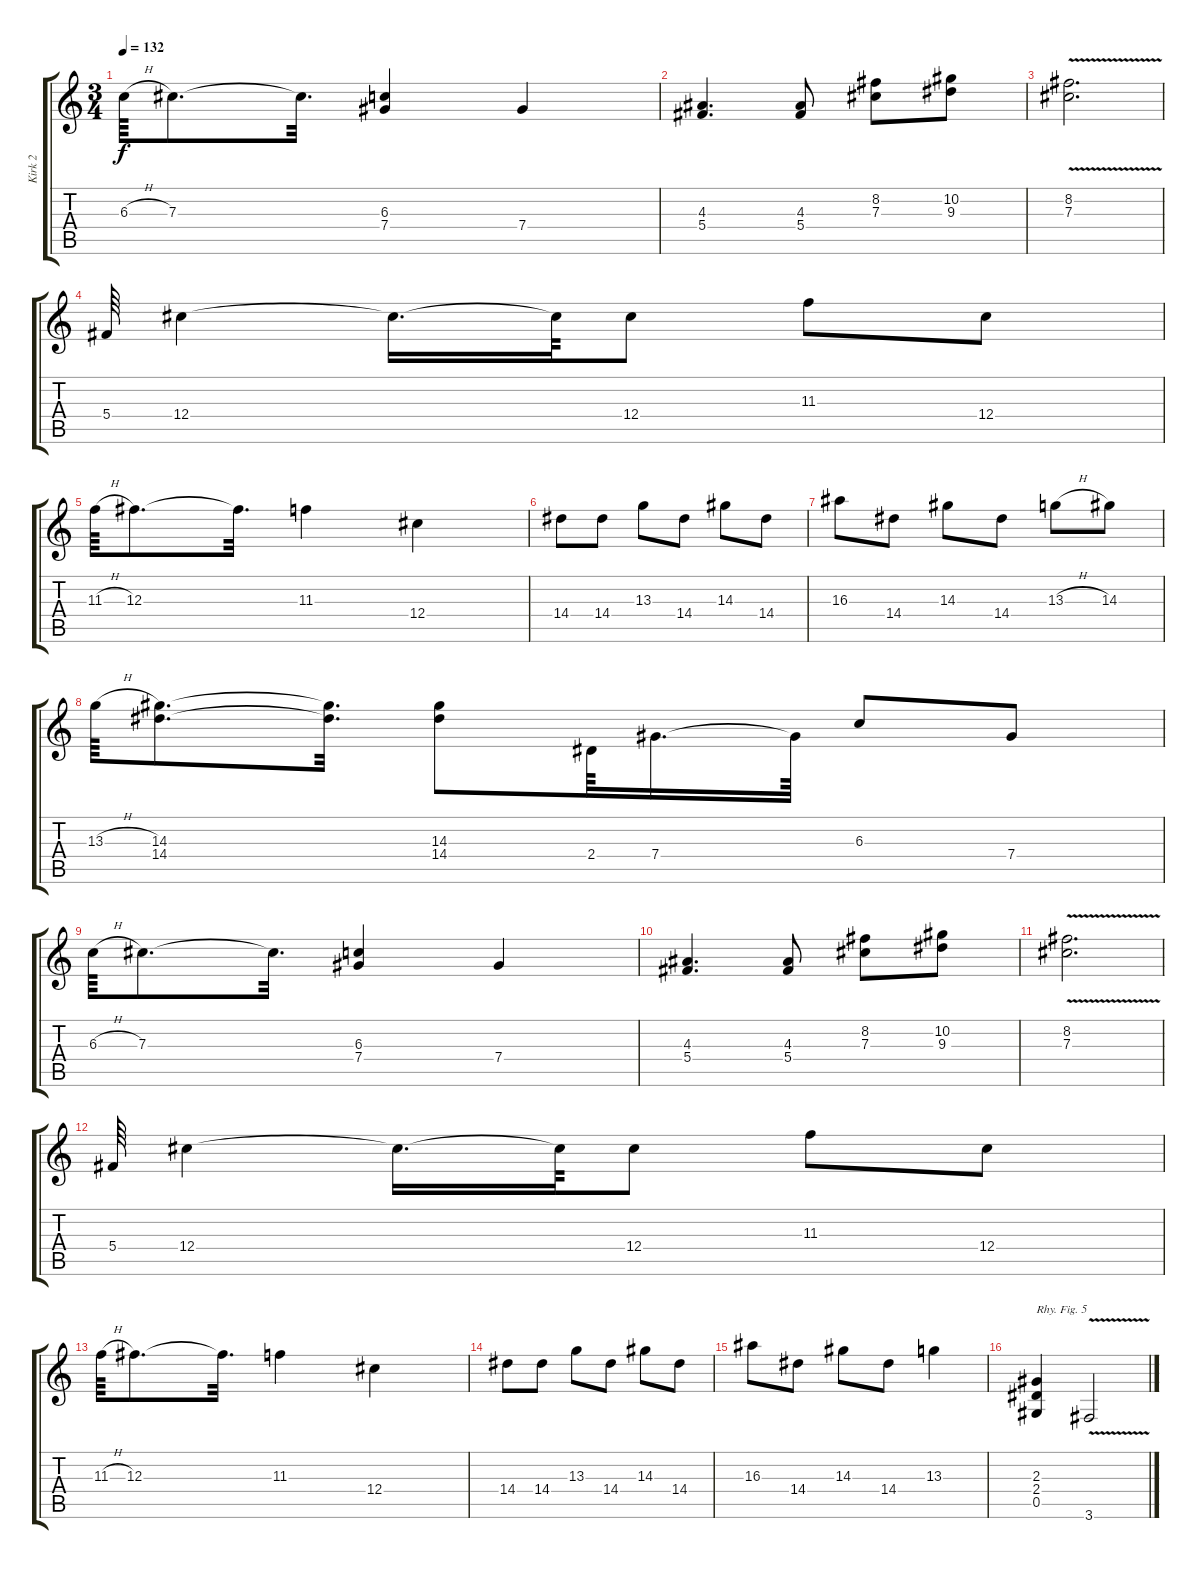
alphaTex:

\track ("Kirk 2" "Kirk 2") {instrument distortionguitar}
\staff {score tabs}
\tuning (Eb4 Bb3 Gb3 Db3 Ab2 Eb2) {hide}
\ts (3 4)
\tempo 132
\clef g2
\ks c
6.3{h}.64{dy f} 7.3.8{d} 7.3{t}.32{d} (6.3 7.4).4 7.4.4 |
(4.3 5.4).4{d} (4.3 5.4).8 (8.2 7.3).8 (10.2 9.3).8 |
(8.2{v} 7.3{v}).2{d} |
5.4.64 12.4.4 12.4{t}.16{d} 12.4{t}.64 12.4.8 11.3.8 12.4.8 |
11.3{h}.64 12.3.8{d} 12.3{t}.32{d} 11.3.4 12.4.4 |
14.4.8 14.4.8 13.3.8 14.4.8 14.3.8 14.4.8 |
16.3.8 14.4.8 14.3.8 14.4.8 13.3{h}.8 14.3.8 |
13.3{h}.64 (14.3 14.4).8{d} (14.3{t} 14.4{t}).32{d} (14.3 14.4).8 2.4.64 7.4.16{d} 7.4{t}.64 6.3.8 7.4.8 |
6.3{h}.64 7.3.8{d} 7.3{t}.32{d} (6.3 7.4).4 7.4.4 |
(4.3 5.4).4{d} (4.3 5.4).8 (8.2 7.3).8 (10.2 9.3).8 |
(8.2{v} 7.3{v}).2{d} |
5.4.64 12.4.4 12.4{t}.16{d} 12.4{t}.64 12.4.8 11.3.8 12.4.8 |
11.3{h}.64 12.3.8{d} 12.3{t}.32{d} 11.3.4 12.4.4 |
14.4.8 14.4.8 13.3.8 14.4.8 14.3.8 14.4.8 |
16.3.8 14.4.8 14.3.8 14.4.8 13.3.4 |
(2.3 2.4 0.5).4{txt "Rhy. Fig. 5"} 3.6{v}.2
